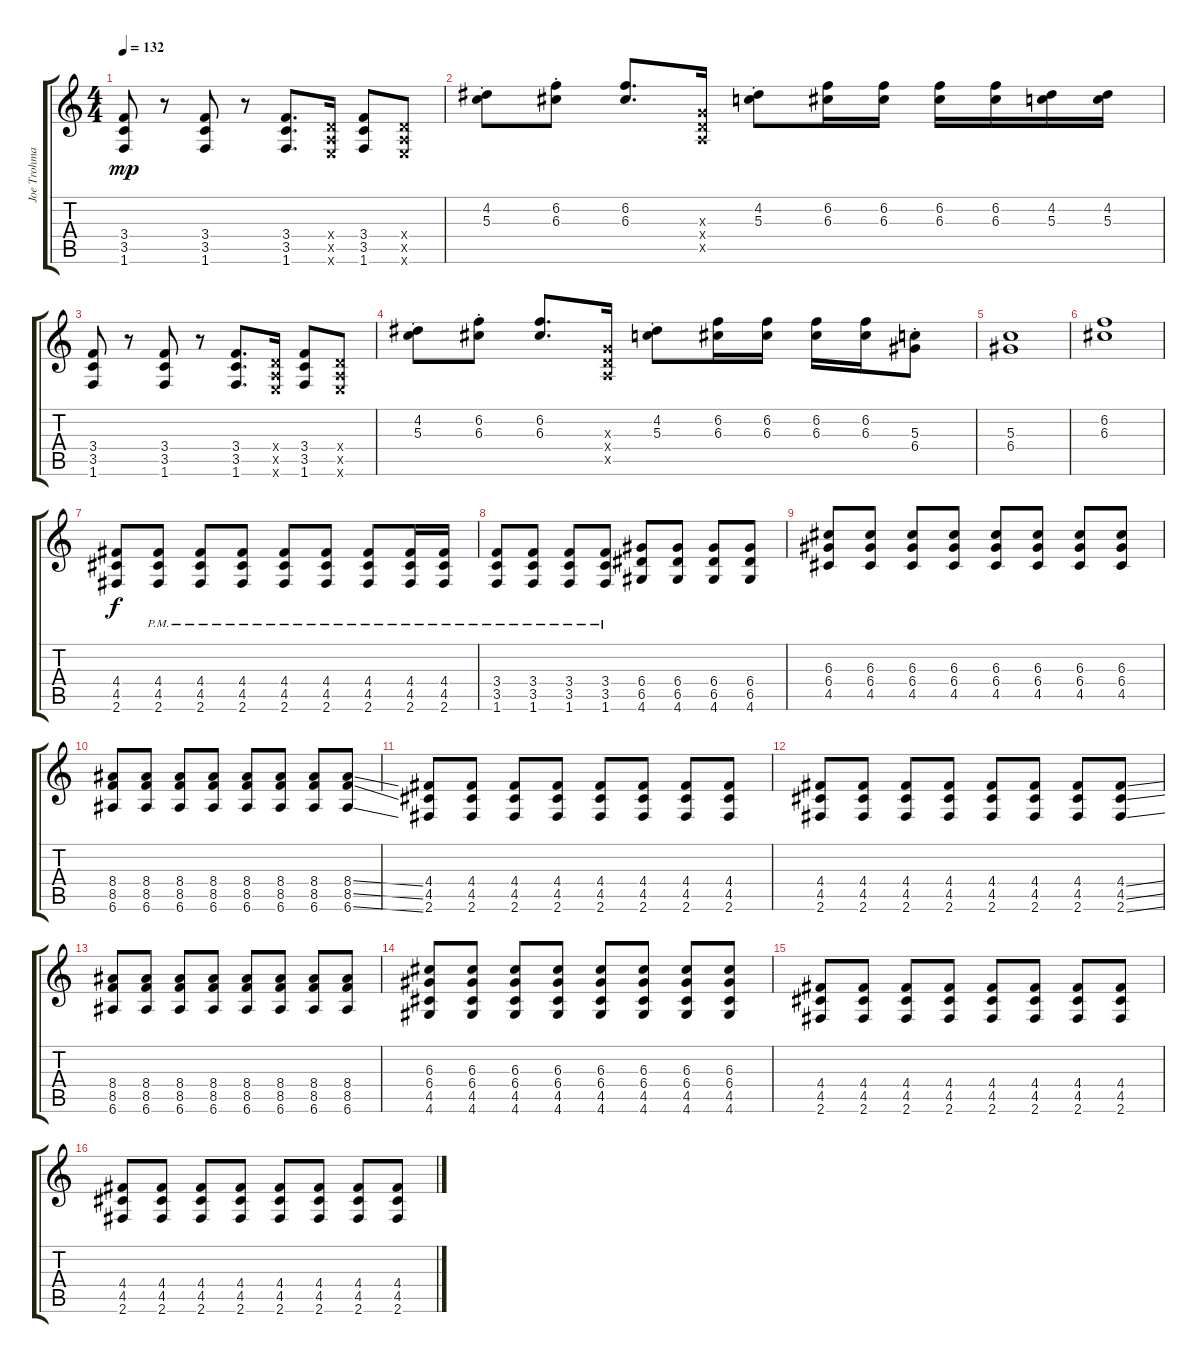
\track ("Joe Trohman " "Joe Trohma") {instrument distortionguitar}
\staff {score tabs}
\tuning (E4 B3 G3 D3 A2 E2) {hide}
\ts (4 4)
\tempo 132
\clef g2
\ks c
(3.4 3.5 1.6).8{dy mp} r.8 (3.4 3.5 1.6).8 r.8 (3.4 3.5 1.6).8{d} (0.4{x} 0.5{x} 0.6{x}).16 (3.4 3.5 1.6).8 (0.4{x} 0.5{x} 0.6{x}).8 |
(4.2{st} 5.3{st}).8 (6.2{st} 6.3{st}).8 (6.2 6.3).8{d} (0.3{x} 0.4{x} 0.5{x}).16 (4.2{st} 5.3{st}).8 (6.2 6.3).16 (6.2 6.3).16 (6.2 6.3).16 (6.2 6.3).16 (4.2 5.3).16 (4.2 5.3).16 |
(3.4 3.5 1.6).8 r.8 (3.4 3.5 1.6).8 r.8 (3.4 3.5 1.6).8{d} (0.4{x} 0.5{x} 0.6{x}).16 (3.4 3.5 1.6).8 (0.4{x} 0.5{x} 0.6{x}).8 |
(4.2{st} 5.3{st}).8 (6.2{st} 6.3{st}).8 (6.2 6.3).8{d} (0.3{x} 0.4{x} 0.5{x}).16 (4.2{st} 5.3{st}).8 (6.2 6.3).16 (6.2 6.3).16 (6.2 6.3).16 (6.2 6.3).16 (5.3{st} 6.4{st}).8 |
(5.3 6.4).1 |
(6.2 6.3).1 |
(4.4 4.5 2.6).8{dy f balance 0 instrument distortionguitar} (4.4 4.5{pm} 2.6{pm}).8 (4.4 4.5{pm} 2.6{pm}).8 (4.4 4.5{pm} 2.6{pm}).8 (4.4 4.5{pm} 2.6{pm}).8 (4.4 4.5{pm} 2.6{pm}).8 (4.4 4.5{pm} 2.6{pm}).8 (4.4 4.5{pm} 2.6{pm}).16 (4.4 4.5{pm} 2.6{pm}).16 |
(3.4 3.5{pm} 1.6{pm}).8 (3.4 3.5{pm} 1.6{pm}).8 (3.4 3.5{pm} 1.6{pm}).8 (3.4 3.5{pm} 1.6{pm}).8 (6.4 6.5 4.6).8 (6.4 6.5 4.6).8 (6.4 6.5 4.6).8 (6.4 6.5 4.6).8 |
(6.3 6.4 4.5).8 (6.3 6.4 4.5).8 (6.3 6.4 4.5).8 (6.3 6.4 4.5).8 (6.3 6.4 4.5).8 (6.3 6.4 4.5).8 (6.3 6.4 4.5).8 (6.3 6.4 4.5).8 |
(8.4 8.5 6.6).8 (8.4 8.5 6.6).8 (8.4 8.5 6.6).8 (8.4 8.5 6.6).8 (8.4 8.5 6.6).8 (8.4 8.5 6.6).8 (8.4 8.5 6.6).8 (8.4{ss} 8.5{ss} 6.6{ss}).8 |
(4.4 4.5 2.6).8 (4.4 4.5 2.6).8 (4.4 4.5 2.6).8 (4.4 4.5 2.6).8 (4.4 4.5 2.6).8 (4.4 4.5 2.6).8 (4.4 4.5 2.6).8 (4.4 4.5 2.6).8 |
(4.4 4.5 2.6).8 (4.4 4.5 2.6).8 (4.4 4.5 2.6).8 (4.4 4.5 2.6).8 (4.4 4.5 2.6).8 (4.4 4.5 2.6).8 (4.4 4.5 2.6).8 (4.4{ss} 4.5{ss} 2.6{ss}).8 |
(8.4 8.5 6.6).8 (8.4 8.5 6.6).8 (8.4 8.5 6.6).8 (8.4 8.5 6.6).8 (8.4 8.5 6.6).8 (8.4 8.5 6.6).8 (8.4 8.5 6.6).8 (8.4 8.5 6.6).8 |
(6.3 6.4 4.5 4.6).8 (6.3 6.4 4.5 4.6).8 (6.3 6.4 4.5 4.6).8 (6.3 6.4 4.5 4.6).8 (6.3 6.4 4.5 4.6).8 (6.3 6.4 4.5 4.6).8 (6.3 6.4 4.5 4.6).8 (6.3 6.4 4.5 4.6).8 |
(4.4 4.5 2.6).8 (4.4 4.5 2.6).8 (4.4 4.5 2.6).8 (4.4 4.5 2.6).8 (4.4 4.5 2.6).8 (4.4 4.5 2.6).8 (4.4 4.5 2.6).8 (4.4 4.5 2.6).8 |
(4.4 4.5 2.6).8 (4.4 4.5 2.6).8 (4.4 4.5 2.6).8 (4.4 4.5 2.6).8 (4.4 4.5 2.6).8 (4.4 4.5 2.6).8 (4.4 4.5 2.6).8 (4.4 4.5 2.6).8
